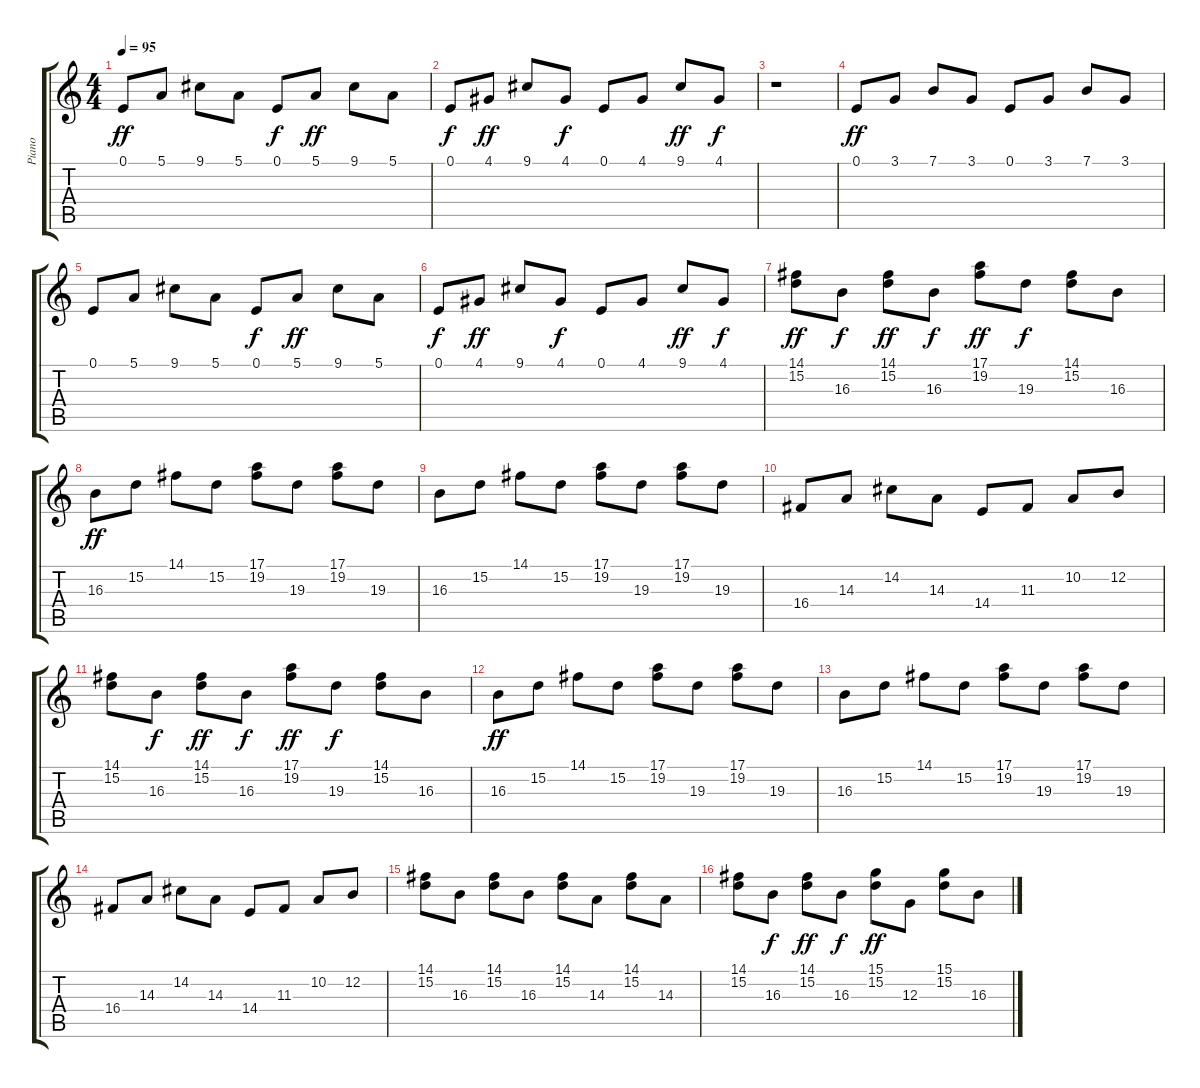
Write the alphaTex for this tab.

\track ("Piano" "Piano") {instrument electricpiano1}
\staff {score tabs}
\tuning (E4 B3 G3 D3 A2 E2) {hide}
\ts (4 4)
\tempo 95
\clef g2
\ks c
0.1.8{dy ff} 5.1.8 9.1.8 5.1.8 0.1.8{dy f} 5.1.8{dy ff} 9.1.8 5.1.8 |
0.1.8{dy f} 4.1.8{dy ff} 9.1.8 4.1.8{dy f} 0.1.8 4.1.8 9.1.8{dy ff} 4.1.8{dy f} |
r.1 |
0.1.8{dy ff} 3.1.8 7.1.8 3.1.8 0.1.8 3.1.8 7.1.8 3.1.8 |
0.1.8 5.1.8 9.1.8 5.1.8 0.1.8{dy f} 5.1.8{dy ff} 9.1.8 5.1.8 |
0.1.8{dy f} 4.1.8{dy ff} 9.1.8 4.1.8{dy f} 0.1.8 4.1.8 9.1.8{dy ff} 4.1.8{dy f} |
(14.1 15.2).8{dy ff} 16.3.8{dy f} (14.1 15.2).8{dy ff} 16.3.8{dy f} (17.1 19.2).8{dy ff} 19.3.8{dy f} (14.1 15.2).8 16.3.8 |
16.3.8{dy ff} 15.2.8 14.1.8 15.2.8 (17.1 19.2).8 19.3.8 (17.1 19.2).8 19.3.8 |
16.3.8 15.2.8 14.1.8 15.2.8 (17.1 19.2).8 19.3.8 (17.1 19.2).8 19.3.8 |
16.4.8 14.3.8 14.2.8 14.3.8 14.4.8 11.3.8 10.2.8 12.2.8 |
(14.1 15.2).8 16.3.8{dy f} (14.1 15.2).8{dy ff} 16.3.8{dy f} (17.1 19.2).8{dy ff} 19.3.8{dy f} (14.1 15.2).8 16.3.8 |
16.3.8{dy ff} 15.2.8 14.1.8 15.2.8 (17.1 19.2).8 19.3.8 (17.1 19.2).8 19.3.8 |
16.3.8 15.2.8 14.1.8 15.2.8 (17.1 19.2).8 19.3.8 (17.1 19.2).8 19.3.8 |
16.4.8 14.3.8 14.2.8 14.3.8 14.4.8 11.3.8 10.2.8 12.2.8 |
(14.1 15.2).8 16.3.8 (14.1 15.2).8 16.3.8 (14.1 15.2).8 14.3.8 (14.1 15.2).8 14.3.8 |
(14.1 15.2).8 16.3.8{dy f} (14.1 15.2).8{dy ff} 16.3.8{dy f} (15.1 15.2).8{dy ff} 12.3.8 (15.1 15.2).8 16.3.8
